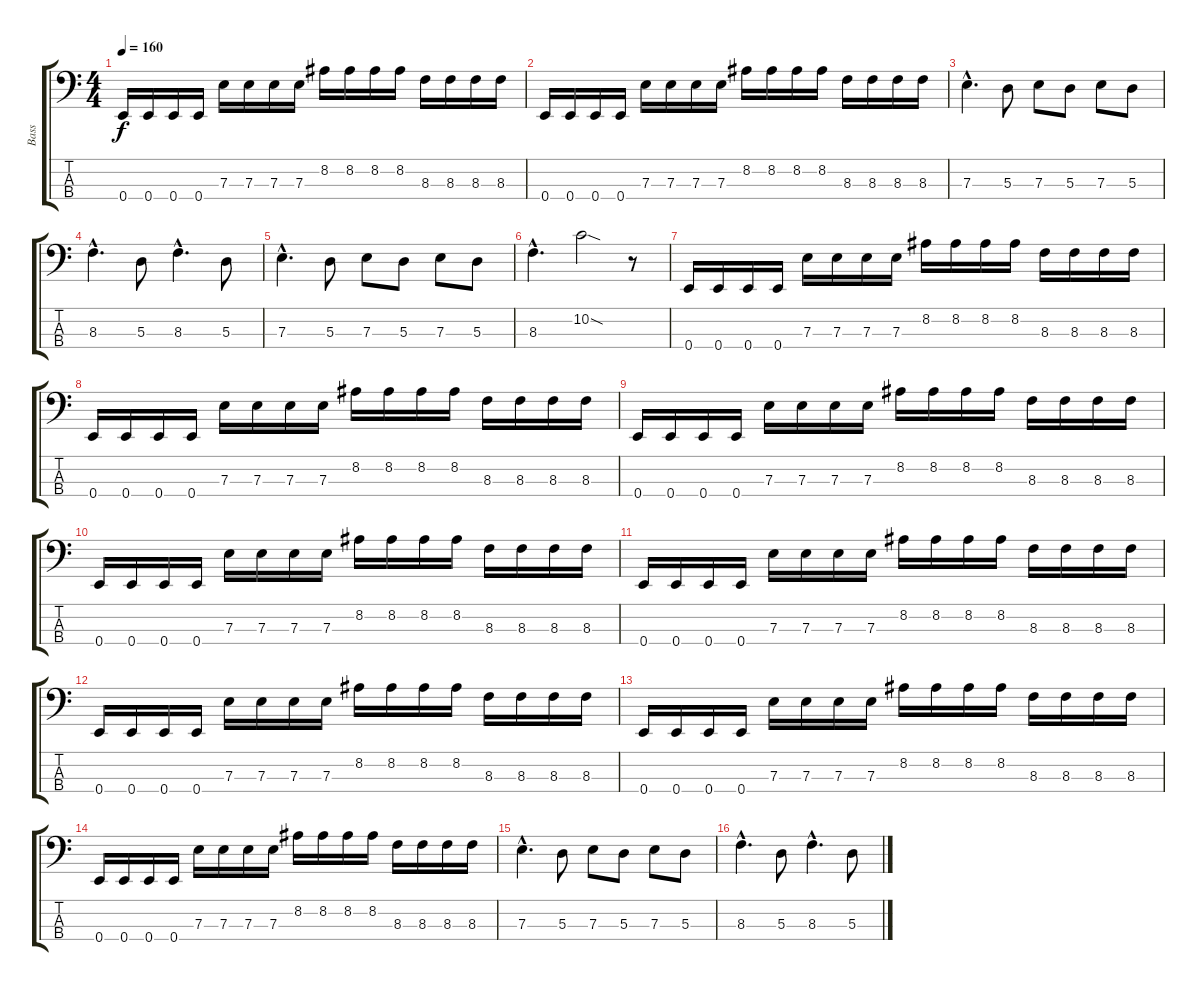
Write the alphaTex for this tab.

\track ("Bass" "Bass") {instrument electricbasspick}
\staff {score tabs}
\tuning (G2 D2 A1 E1) {hide}
\ts (4 4)
\tempo 160
\clef f4
\ks c
0.4.16{dy f} 0.4.16 0.4.16 0.4.16 7.3.16 7.3.16 7.3.16 7.3.16 8.2.16 8.2.16 8.2.16 8.2.16 8.3.16 8.3.16 8.3.16 8.3.16 |
0.4.16 0.4.16 0.4.16 0.4.16 7.3.16 7.3.16 7.3.16 7.3.16 8.2.16 8.2.16 8.2.16 8.2.16 8.3.16 8.3.16 8.3.16 8.3.16 |
7.3{hac}.4{d} 5.3.8 7.3.8 5.3.8 7.3.8 5.3.8 |
8.3{hac}.4{d} 5.3.8 8.3{hac}.4{d} 5.3.8 |
7.3{hac}.4{d} 5.3.8 7.3.8 5.3.8 7.3.8 5.3.8 |
8.3{hac}.4{d} 10.2{sod}.2 r.8 |
0.4.16 0.4.16 0.4.16 0.4.16 7.3.16 7.3.16 7.3.16 7.3.16 8.2.16 8.2.16 8.2.16 8.2.16 8.3.16 8.3.16 8.3.16 8.3.16 |
0.4.16 0.4.16 0.4.16 0.4.16 7.3.16 7.3.16 7.3.16 7.3.16 8.2.16 8.2.16 8.2.16 8.2.16 8.3.16 8.3.16 8.3.16 8.3.16 |
0.4.16 0.4.16 0.4.16 0.4.16 7.3.16 7.3.16 7.3.16 7.3.16 8.2.16 8.2.16 8.2.16 8.2.16 8.3.16 8.3.16 8.3.16 8.3.16 |
0.4.16 0.4.16 0.4.16 0.4.16 7.3.16 7.3.16 7.3.16 7.3.16 8.2.16 8.2.16 8.2.16 8.2.16 8.3.16 8.3.16 8.3.16 8.3.16 |
0.4.16 0.4.16 0.4.16 0.4.16 7.3.16 7.3.16 7.3.16 7.3.16 8.2.16 8.2.16 8.2.16 8.2.16 8.3.16 8.3.16 8.3.16 8.3.16 |
0.4.16 0.4.16 0.4.16 0.4.16 7.3.16 7.3.16 7.3.16 7.3.16 8.2.16 8.2.16 8.2.16 8.2.16 8.3.16 8.3.16 8.3.16 8.3.16 |
0.4.16 0.4.16 0.4.16 0.4.16 7.3.16 7.3.16 7.3.16 7.3.16 8.2.16 8.2.16 8.2.16 8.2.16 8.3.16 8.3.16 8.3.16 8.3.16 |
0.4.16 0.4.16 0.4.16 0.4.16 7.3.16 7.3.16 7.3.16 7.3.16 8.2.16 8.2.16 8.2.16 8.2.16 8.3.16 8.3.16 8.3.16 8.3.16 |
7.3{hac}.4{d} 5.3.8 7.3.8 5.3.8 7.3.8 5.3.8 |
8.3{hac}.4{d} 5.3.8 8.3{hac}.4{d} 5.3.8
